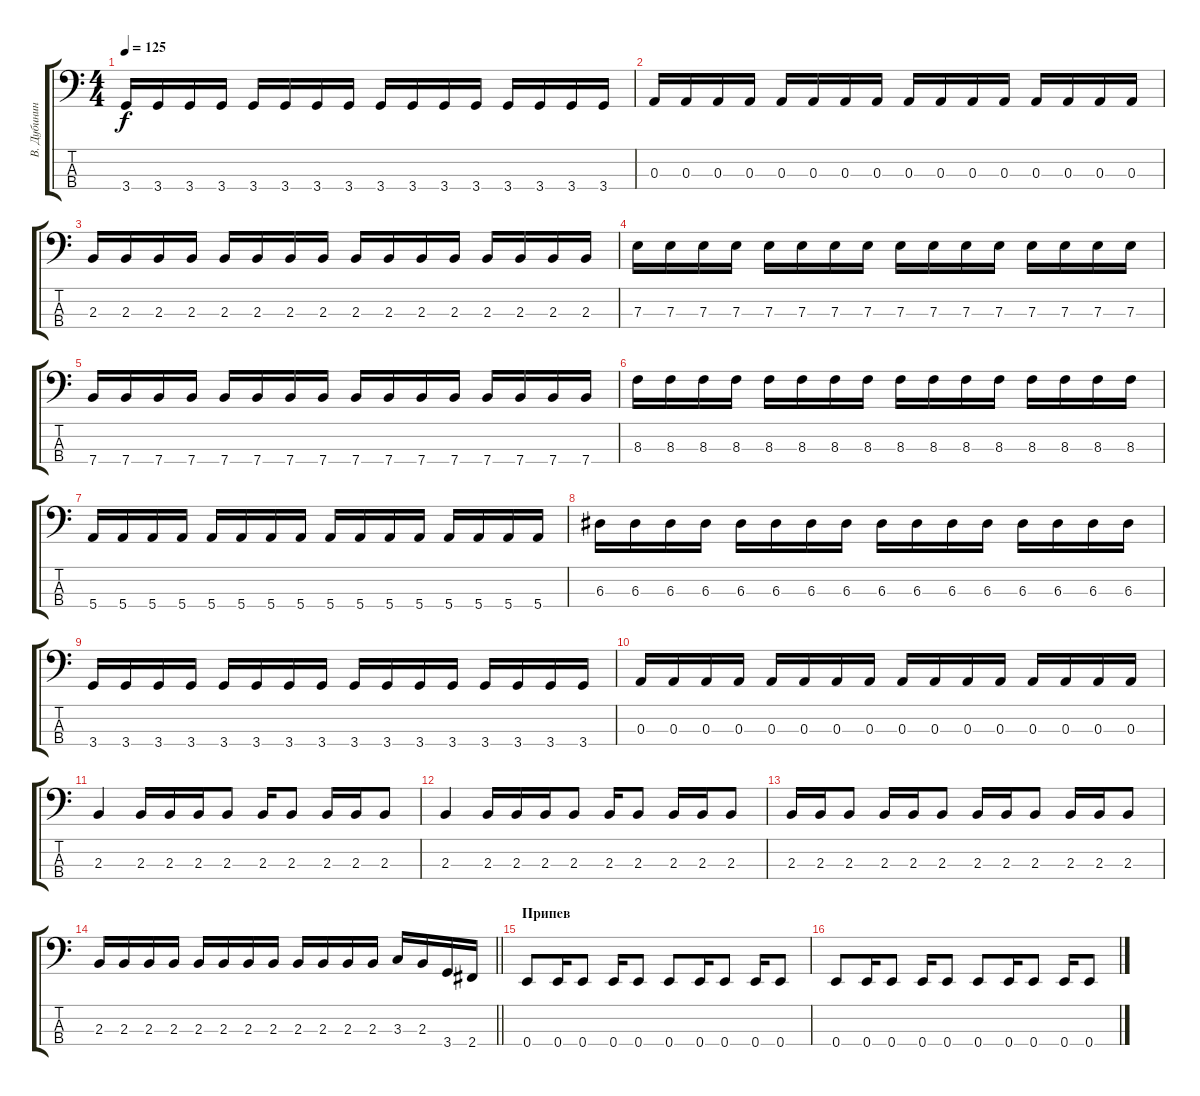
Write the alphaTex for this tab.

\track ("В. Дубинин" "В. Дубинин") {instrument electricbassfinger}
\staff {score tabs}
\tuning (G2 D2 A1 E1) {hide}
\ts (4 4)
\tempo 125
\clef f4
\ks c
3.4.16{dy f} 3.4.16 3.4.16 3.4.16 3.4.16 3.4.16 3.4.16 3.4.16 3.4.16 3.4.16 3.4.16 3.4.16 3.4.16 3.4.16 3.4.16 3.4.16 |
0.3.16 0.3.16 0.3.16 0.3.16 0.3.16 0.3.16 0.3.16 0.3.16 0.3.16 0.3.16 0.3.16 0.3.16 0.3.16 0.3.16 0.3.16 0.3.16 |
2.3.16 2.3.16 2.3.16 2.3.16 2.3.16 2.3.16 2.3.16 2.3.16 2.3.16 2.3.16 2.3.16 2.3.16 2.3.16 2.3.16 2.3.16 2.3.16 |
7.3.16 7.3.16 7.3.16 7.3.16 7.3.16 7.3.16 7.3.16 7.3.16 7.3.16 7.3.16 7.3.16 7.3.16 7.3.16 7.3.16 7.3.16 7.3.16 |
7.4.16 7.4.16 7.4.16 7.4.16 7.4.16 7.4.16 7.4.16 7.4.16 7.4.16 7.4.16 7.4.16 7.4.16 7.4.16 7.4.16 7.4.16 7.4.16 |
8.3.16 8.3.16 8.3.16 8.3.16 8.3.16 8.3.16 8.3.16 8.3.16 8.3.16 8.3.16 8.3.16 8.3.16 8.3.16 8.3.16 8.3.16 8.3.16 |
5.4.16 5.4.16 5.4.16 5.4.16 5.4.16 5.4.16 5.4.16 5.4.16 5.4.16 5.4.16 5.4.16 5.4.16 5.4.16 5.4.16 5.4.16 5.4.16 |
6.3.16 6.3.16 6.3.16 6.3.16 6.3.16 6.3.16 6.3.16 6.3.16 6.3.16 6.3.16 6.3.16 6.3.16 6.3.16 6.3.16 6.3.16 6.3.16 |
3.4.16 3.4.16 3.4.16 3.4.16 3.4.16 3.4.16 3.4.16 3.4.16 3.4.16 3.4.16 3.4.16 3.4.16 3.4.16 3.4.16 3.4.16 3.4.16 |
0.3.16 0.3.16 0.3.16 0.3.16 0.3.16 0.3.16 0.3.16 0.3.16 0.3.16 0.3.16 0.3.16 0.3.16 0.3.16 0.3.16 0.3.16 0.3.16 |
2.3.4 2.3.16 2.3.16 2.3.16 2.3.8 2.3.16 2.3.8 2.3.16 2.3.16 2.3.8 |
2.3.4 2.3.16 2.3.16 2.3.16 2.3.8 2.3.16 2.3.8 2.3.16 2.3.16 2.3.8 |
2.3.16 2.3.16 2.3.8 2.3.16 2.3.16 2.3.8 2.3.16 2.3.16 2.3.8 2.3.16 2.3.16 2.3.8 |
\barLineRight lightlight
2.3.16 2.3.16 2.3.16 2.3.16 2.3.16 2.3.16 2.3.16 2.3.16 2.3.16 2.3.16 2.3.16 2.3.16 3.3.16 2.3.16 3.4.16 2.4.16 |
\section ("" "Припев")
0.4.8 0.4.16 0.4.8 0.4.16 0.4.8 0.4.8 0.4.16 0.4.8 0.4.16 0.4.8 |
0.4.8 0.4.16 0.4.8 0.4.16 0.4.8 0.4.8 0.4.16 0.4.8 0.4.16 0.4.8
